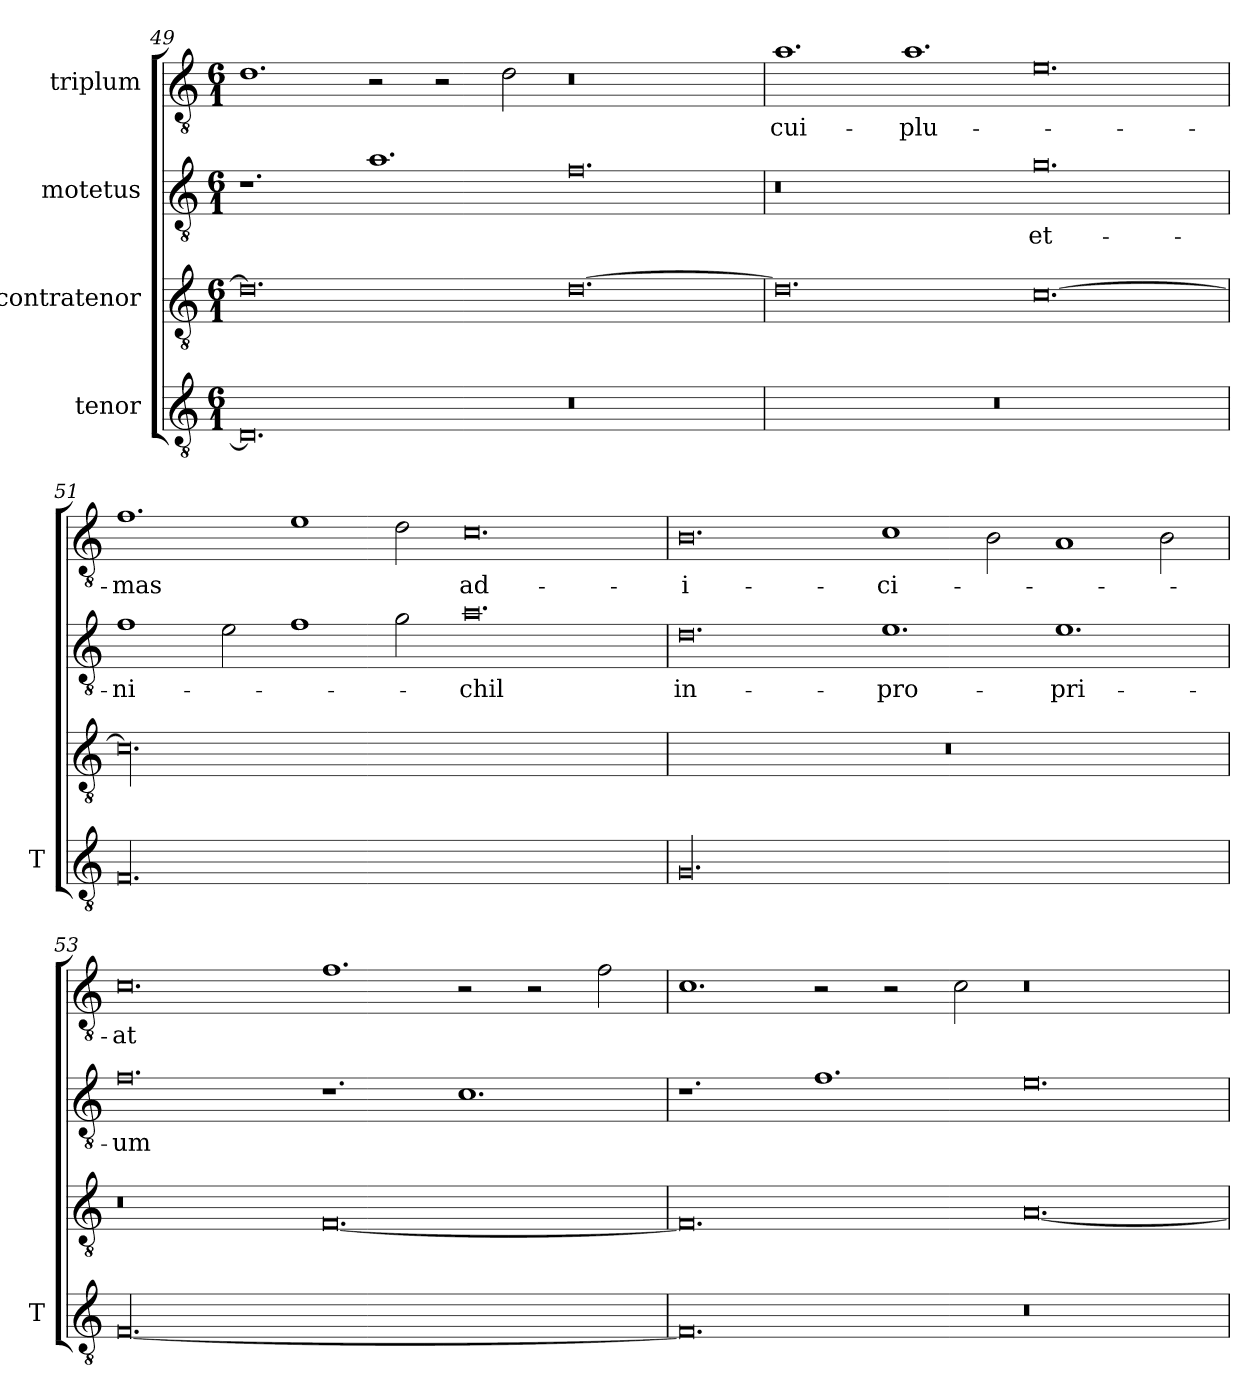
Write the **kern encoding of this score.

**kern	**kern	**kern	**text	**kern	**text
*part4	*part3	*part2	*part2	*part1	*part1
*staff4	*staff3	*staff2	*staff2	*staff1	*staff1
*I"tenor	*I"contratenor	*I"motetus	*	*I"triplum	*
*I'T	*	*	*	*	*
*clefGv2	*clefGv2	*clefGv2	*	*clefGv2	*
*k[]	*k[]	*k[]	*	*k[]	*
*C:	*C:	*C:	*	*C:	*
*M6/1	*M6/1	*M6/1	*	*M6/1	*
=49	=49	=49	=49	=49	=49
0.D/]	0.d\]	1.r	.	1.d\	.
.	.	1.a\	.	2r	.
.	.	.	.	2r	.
.	.	.	.	2d\	.
0.r	[0.d\	0.f\	.	0.r	.
=50	=50	=50	=50	=50	=50
00.r	0.d\]	0.r	.	1.a\	cui-
.	.	.	.	1.a\	plu-
.	[0.c\	0.g\	et-	0.e\	.
=51	=51	=51	=51	=51	=51
00.F/	00.c\]	1f\	ni-	1.f\	-mas
.	.	2e\	.	.	.
.	.	1f\	.	1e\	.
.	.	2g\	.	2d\	.
.	.	0.a\	-chil	0.c\	ad-
=52	=52	=52	=52	=52	=52
00.G/	00.r	0.d\	in-	0.B\	-i-
.	.	1.e\	-pro-	1c\	-ci-
.	.	.	.	2B\	.
.	.	1.e\	-pri-	1A/	.
.	.	.	.	2B\	.
!!LO:PB:g=z
=53	=53	=53	=53	=53	=53
[00.F/	0.r	0.f\	-um	0.c\	-at
.	[0.F/	1.r	.	1.f\	.
.	.	1.c\	.	2r	.
.	.	.	.	2r	.
.	.	.	.	2f\	.
=54	=54	=54	=54	=54	=54
0.F/]	0.F/]	1.r	.	1.c\	.
.	.	1.f\	.	2r	.
.	.	.	.	2r	.
.	.	.	.	2c\	.
0.r	[0.A/	0.e\	.	0.r	.
=	=	=	=	=	=
*-	*-	*-	*-	*-	*-
